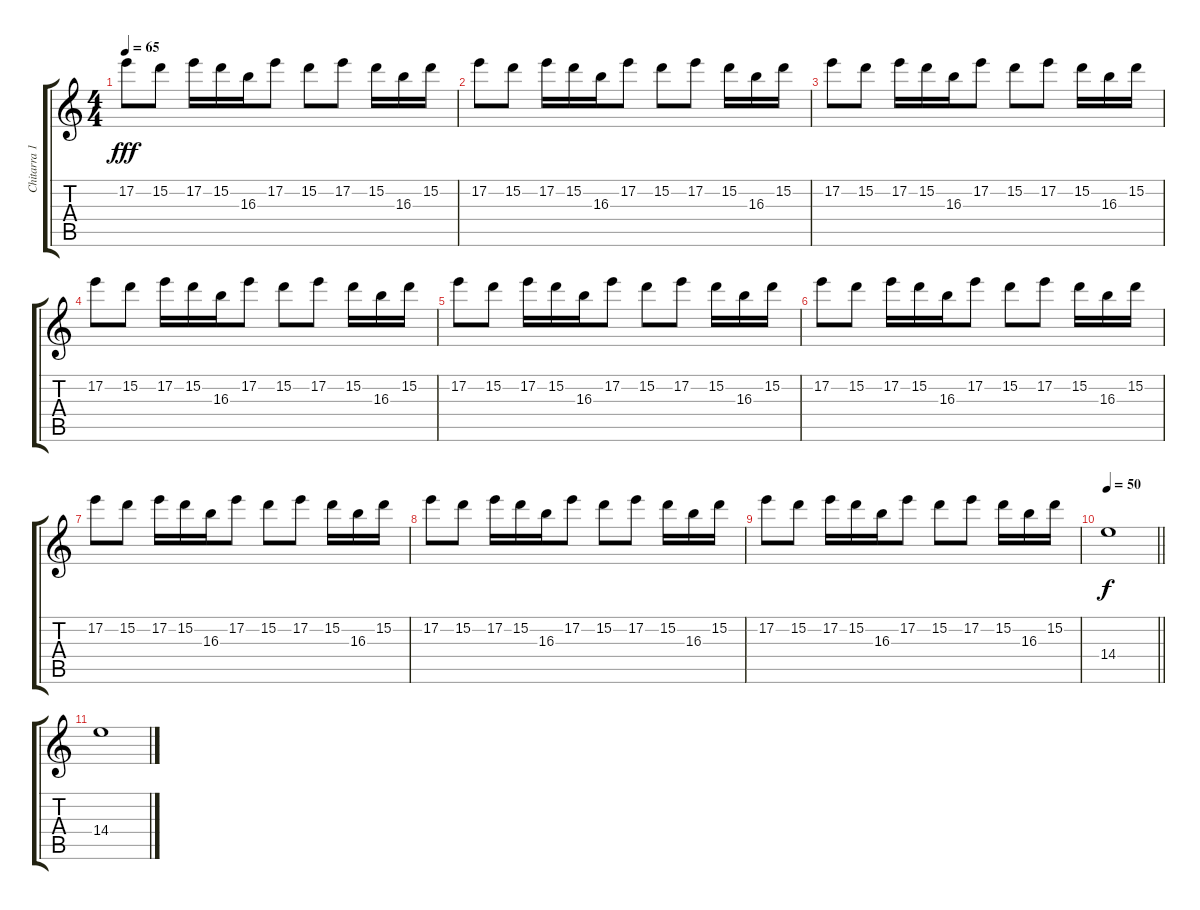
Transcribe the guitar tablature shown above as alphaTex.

\track ("Chitarra 1" "Chitarra 1") {instrument electricguitarclean}
\staff {score tabs}
\tuning (E4 B3 G3 D3 A2 E2) {hide}
\ts (4 4)
\tempo 65
\clef g2
\ks c
17.2.8{dy fff} 15.2.8 17.2.16 15.2.16 16.3.16 17.2.8 15.2.8 17.2.8 15.2.16 16.3.16 15.2.16 |
17.2.8 15.2.8 17.2.16 15.2.16 16.3.16 17.2.8 15.2.8 17.2.8 15.2.16 16.3.16 15.2.16 |
17.2.8 15.2.8 17.2.16 15.2.16 16.3.16 17.2.8 15.2.8 17.2.8 15.2.16 16.3.16 15.2.16 |
17.2.8 15.2.8 17.2.16 15.2.16 16.3.16 17.2.8 15.2.8 17.2.8 15.2.16 16.3.16 15.2.16 |
17.2.8 15.2.8 17.2.16 15.2.16 16.3.16 17.2.8 15.2.8 17.2.8 15.2.16 16.3.16 15.2.16 |
17.2.8 15.2.8 17.2.16 15.2.16 16.3.16 17.2.8 15.2.8 17.2.8 15.2.16 16.3.16 15.2.16 |
17.2.8 15.2.8 17.2.16 15.2.16 16.3.16 17.2.8 15.2.8 17.2.8 15.2.16 16.3.16 15.2.16 |
17.2.8{volume 13} 15.2.8 17.2.16 15.2.16 16.3.16 17.2.8 15.2.8 17.2.8 15.2.16 16.3.16 15.2.16 |
17.2.8 15.2.8 17.2.16 15.2.16 16.3.16 17.2.8 15.2.8 17.2.8 15.2.16 16.3.16 15.2.16 |
\tempo 50
\barLineRight lightlight
14.4.1{dy f} |
14.4.1
